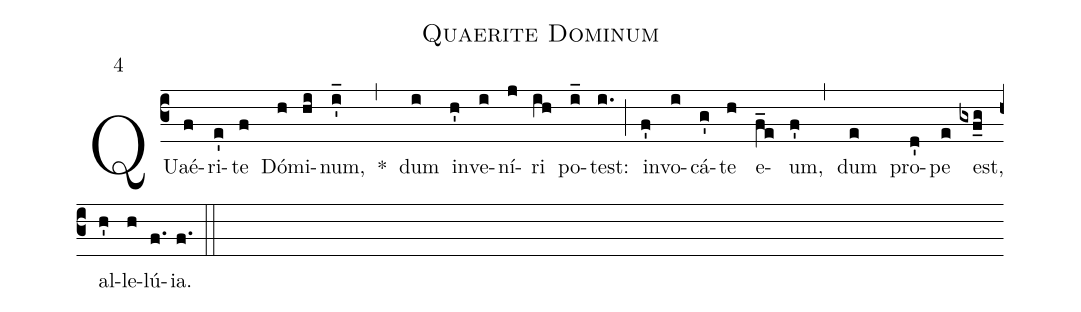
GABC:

name:Quaerite Dominum;
mode:4;
annotation:4;
office-part:Antiphonae;
%%
(c3) QUaé(f)ri(e')te(f) Dó(h)mi(hi)num,(i'_) *(,) dum(i) in(h')ve(i)ní(j)ri(ih) po(i_)test:(i.) (;) in(f')vo(i)cá(g')te(h) e(f_e)um,(f') (,) dum(e) pro(d')pe(e) est,(gxf_g) al(h')le(h)lú(f.)ia.(f.) (::)
